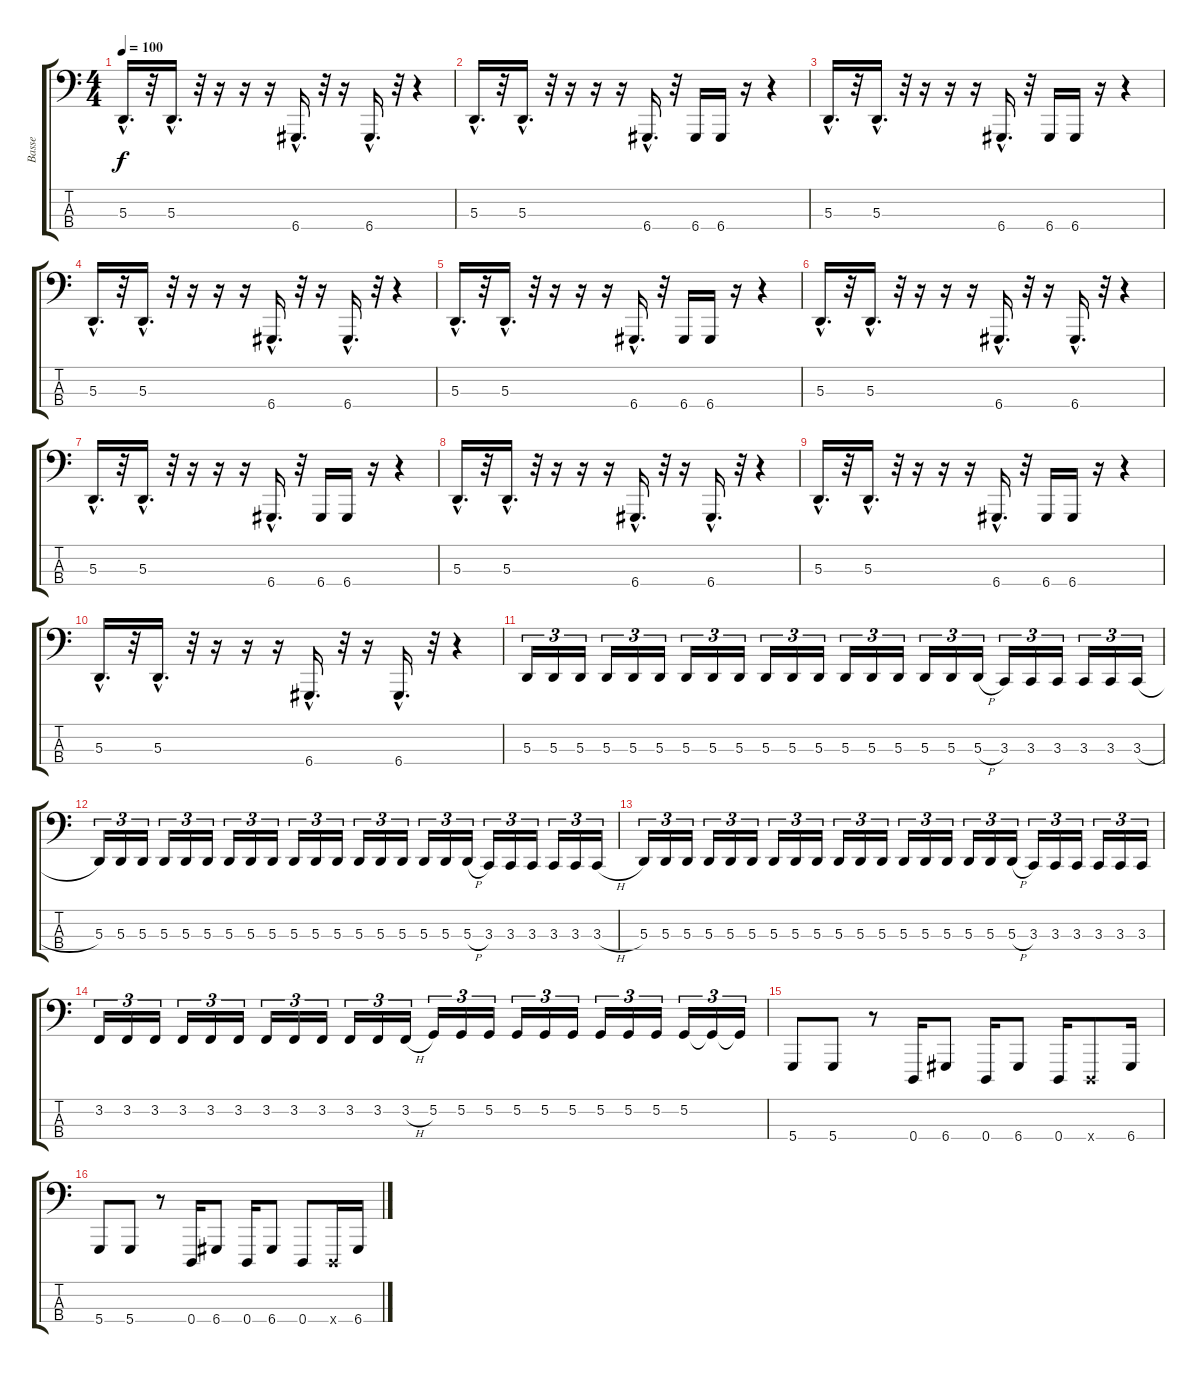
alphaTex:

\track ("Basse" "Basse") {instrument lead8bassandlead}
\staff {score tabs}
\tuning (G2 D2 A1 D1) {hide}
\ts (4 4)
\tempo 100
\clef f4
\ks c
5.3{hac}.16{d dy f} r.32 5.3{hac}.16{d} r.32 r.16 r.16 r.16 6.4{hac}.16{d} r.32 r.16 6.4{hac}.16{d} r.32 r.4 |
5.3{hac}.16{d} r.32 5.3{hac}.16{d} r.32 r.16 r.16 r.16 6.4{hac}.16{d} r.32 6.4.16 6.4.16 r.16 r.4 |
5.3{hac}.16{d} r.32 5.3{hac}.16{d} r.32 r.16 r.16 r.16 6.4{hac}.16{d} r.32 6.4.16 6.4.16 r.16 r.4 |
5.3{hac}.16{d} r.32 5.3{hac}.16{d} r.32 r.16 r.16 r.16 6.4{hac}.16{d} r.32 r.16 6.4{hac}.16{d} r.32 r.4 |
5.3{hac}.16{d} r.32 5.3{hac}.16{d} r.32 r.16 r.16 r.16 6.4{hac}.16{d} r.32 6.4.16 6.4.16 r.16 r.4 |
5.3{hac}.16{d} r.32 5.3{hac}.16{d} r.32 r.16 r.16 r.16 6.4{hac}.16{d} r.32 r.16 6.4{hac}.16{d} r.32 r.4 |
5.3{hac}.16{d} r.32 5.3{hac}.16{d} r.32 r.16 r.16 r.16 6.4{hac}.16{d} r.32 6.4.16 6.4.16 r.16 r.4 |
5.3{hac}.16{d} r.32 5.3{hac}.16{d} r.32 r.16 r.16 r.16 6.4{hac}.16{d} r.32 r.16 6.4{hac}.16{d} r.32 r.4 |
5.3{hac}.16{d} r.32 5.3{hac}.16{d} r.32 r.16 r.16 r.16 6.4{hac}.16{d} r.32 6.4.16 6.4.16 r.16 r.4 |
5.3{hac}.16{d} r.32 5.3{hac}.16{d} r.32 r.16 r.16 r.16 6.4{hac}.16{d} r.32 r.16 6.4{hac}.16{d} r.32 r.4 |
5.3.16{tu (3 2)} 5.3.16{tu (3 2)} 5.3.16{tu (3 2)} 5.3.16{tu (3 2)} 5.3.16{tu (3 2)} 5.3.16{tu (3 2)} 5.3.16{tu (3 2)} 5.3.16{tu (3 2)} 5.3.16{tu (3 2)} 5.3.16{tu (3 2)} 5.3.16{tu (3 2)} 5.3.16{tu (3 2)} 5.3.16{tu (3 2)} 5.3.16{tu (3 2)} 5.3.16{tu (3 2)} 5.3.16{tu (3 2)} 5.3.16{tu (3 2)} 5.3{h}.16{tu (3 2)} 3.3.16{tu (3 2)} 3.3.16{tu (3 2)} 3.3.16{tu (3 2)} 3.3.16{tu (3 2)} 3.3.16{tu (3 2)} 3.3{h}.16{tu (3 2)} |
5.3.16{tu (3 2)} 5.3.16{tu (3 2)} 5.3.16{tu (3 2)} 5.3.16{tu (3 2)} 5.3.16{tu (3 2)} 5.3.16{tu (3 2)} 5.3.16{tu (3 2)} 5.3.16{tu (3 2)} 5.3.16{tu (3 2)} 5.3.16{tu (3 2)} 5.3.16{tu (3 2)} 5.3.16{tu (3 2)} 5.3.16{tu (3 2)} 5.3.16{tu (3 2)} 5.3.16{tu (3 2)} 5.3.16{tu (3 2)} 5.3.16{tu (3 2)} 5.3{h}.16{tu (3 2)} 3.3.16{tu (3 2)} 3.3.16{tu (3 2)} 3.3.16{tu (3 2)} 3.3.16{tu (3 2)} 3.3.16{tu (3 2)} 3.3{h}.16{tu (3 2)} |
5.3.16{tu (3 2)} 5.3.16{tu (3 2)} 5.3.16{tu (3 2)} 5.3.16{tu (3 2)} 5.3.16{tu (3 2)} 5.3.16{tu (3 2)} 5.3.16{tu (3 2)} 5.3.16{tu (3 2)} 5.3.16{tu (3 2)} 5.3.16{tu (3 2)} 5.3.16{tu (3 2)} 5.3.16{tu (3 2)} 5.3.16{tu (3 2)} 5.3.16{tu (3 2)} 5.3.16{tu (3 2)} 5.3.16{tu (3 2)} 5.3.16{tu (3 2)} 5.3{h}.16{tu (3 2)} 3.3.16{tu (3 2)} 3.3.16{tu (3 2)} 3.3.16{tu (3 2)} 3.3.16{tu (3 2)} 3.3.16{tu (3 2)} 3.3.16{tu (3 2)} |
3.2.16{tu (3 2)} 3.2.16{tu (3 2)} 3.2.16{tu (3 2)} 3.2.16{tu (3 2)} 3.2.16{tu (3 2)} 3.2.16{tu (3 2)} 3.2.16{tu (3 2)} 3.2.16{tu (3 2)} 3.2.16{tu (3 2)} 3.2.16{tu (3 2)} 3.2.16{tu (3 2)} 3.2{h}.16{tu (3 2)} 5.2.16{tu (3 2)} 5.2.16{tu (3 2)} 5.2.16{tu (3 2)} 5.2.16{tu (3 2)} 5.2.16{tu (3 2)} 5.2.16{tu (3 2)} 5.2.16{tu (3 2)} 5.2.16{tu (3 2)} 5.2.16{tu (3 2)} 5.2.16{tu (3 2)} 5.2{t}.16{tu (3 2)} 5.2{t}.16{tu (3 2)} |
5.4.8 5.4.8 r.8 0.4.16 6.4.8 0.4.16 6.4.8 0.4.16 0.4{x}.8 6.4.16 |
5.4.8 5.4.8 r.8 0.4.16 6.4.8 0.4.16 6.4.8 0.4.8 0.4{x}.16 6.4.16
